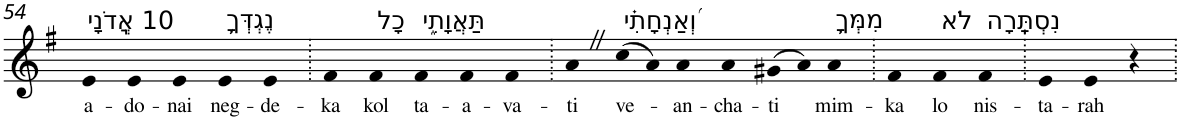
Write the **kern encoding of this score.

**kern	**text
*part1	*part1
*staff1	*staff1
*I"Piano	*
*I'Pno	*
!!LO:PB:g=z
*clefG2	*
*k[f#]	*
*G:	*
=54	=54
!LO:TX:a:t=10 אֲֽדֹנָי	!
!	!LO:LY:b
4e	a-
!	!LO:LY:b
4e	-do-
!	!LO:LY:b
4e	-nai
!LO:TX:a:t=נֶגְדְּךָ֥	!
!	!LO:LY:b
4e	neg-
!	!LO:LY:b
4e	-de-
=55.	=55.
!	!LO:LY:b
4f#	-ka
!LO:TX:a:t=כָל	!
!	!LO:LY:b
4f#	kol
!LO:TX:a:t=תַּאֲוָתִ֑י	!
!	!LO:LY:b
4f#	ta-
!	!LO:LY:b
4f#	-a-
!	!LO:LY:b
4f#	-va-
=56.	=56.
!	!LO:LY:b
4aZ	-ti
!LO:TX:a:t=וְ֝אַנְחָתִ֗י	!
!	!LO:LY:b
(>8cc	ve-
8a)	.
!	!LO:LY:b
4a	-an-
!	!LO:LY:b
4a	-cha-
!	!LO:LY:b
(>8g#X	-ti
8a)	.
!LO:TX:a:t=מִמְּךָ֥	!
!	!LO:LY:b
4a	mim-
=57.	=57.
!	!LO:LY:b
4f#	-ka
!LO:TX:a:t=לֹא	!
!	!LO:LY:b
4f#	lo
!LO:TX:a:t=נִסְתָּֽרָה	!
!	!LO:LY:b
4f#	nis-
=58.	=58.
!	!LO:LY:b
4e	-ta-
!	!LO:LY:b
4e	-rah
4r	.
=.	=.
*-	*-
